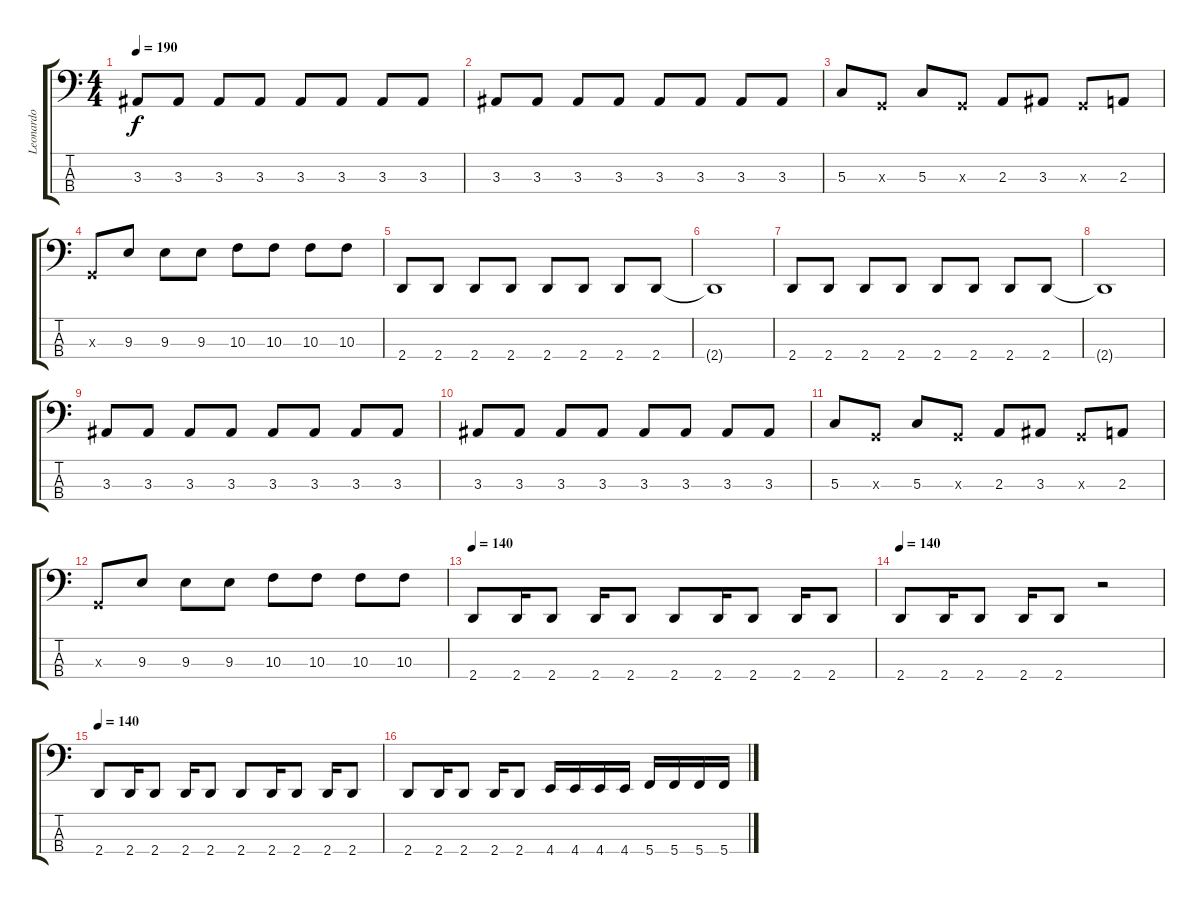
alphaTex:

\track ("Leonardo" "Leonardo") {instrument electricbasspick}
\staff {score tabs}
\tuning (F2 C2 G1 C1) {hide}
\ts (4 4)
\tempo 190
\clef f4
\ks c
3.3.8{dy f} 3.3.8 3.3.8 3.3.8 3.3.8 3.3.8 3.3.8 3.3.8 |
3.3.8 3.3.8 3.3.8 3.3.8 3.3.8 3.3.8 3.3.8 3.3.8 |
5.3.8 0.3{x}.8 5.3.8 0.3{x}.8 2.3.8 3.3.8 0.3{x}.8 2.3.8 |
0.3{x}.8 9.3.8 9.3.8 9.3.8 10.3.8 10.3.8 10.3.8 10.3.8 |
2.4.8 2.4.8 2.4.8 2.4.8 2.4.8 2.4.8 2.4.8 2.4.8 |
2.4{t}.1 |
2.4.8 2.4.8 2.4.8 2.4.8 2.4.8 2.4.8 2.4.8 2.4.8 |
2.4{t}.1 |
3.3.8 3.3.8 3.3.8 3.3.8 3.3.8 3.3.8 3.3.8 3.3.8 |
3.3.8 3.3.8 3.3.8 3.3.8 3.3.8 3.3.8 3.3.8 3.3.8 |
5.3.8 0.3{x}.8 5.3.8 0.3{x}.8 2.3.8 3.3.8 0.3{x}.8 2.3.8 |
0.3{x}.8 9.3.8 9.3.8 9.3.8 10.3.8 10.3.8 10.3.8 10.3.8 |
\tempo 140
2.4.8 2.4.16 2.4.8 2.4.16 2.4.8 2.4.8 2.4.16 2.4.8 2.4.16 2.4.8 |
\tempo 140
2.4.8 2.4.16 2.4.8 2.4.16 2.4.8 r.2 |
\tempo 140
2.4.8 2.4.16 2.4.8 2.4.16 2.4.8 2.4.8 2.4.16 2.4.8 2.4.16 2.4.8 |
2.4.8 2.4.16 2.4.8 2.4.16 2.4.8 4.4.16 4.4.16 4.4.16 4.4.16 5.4.16 5.4.16 5.4.16 5.4.16
